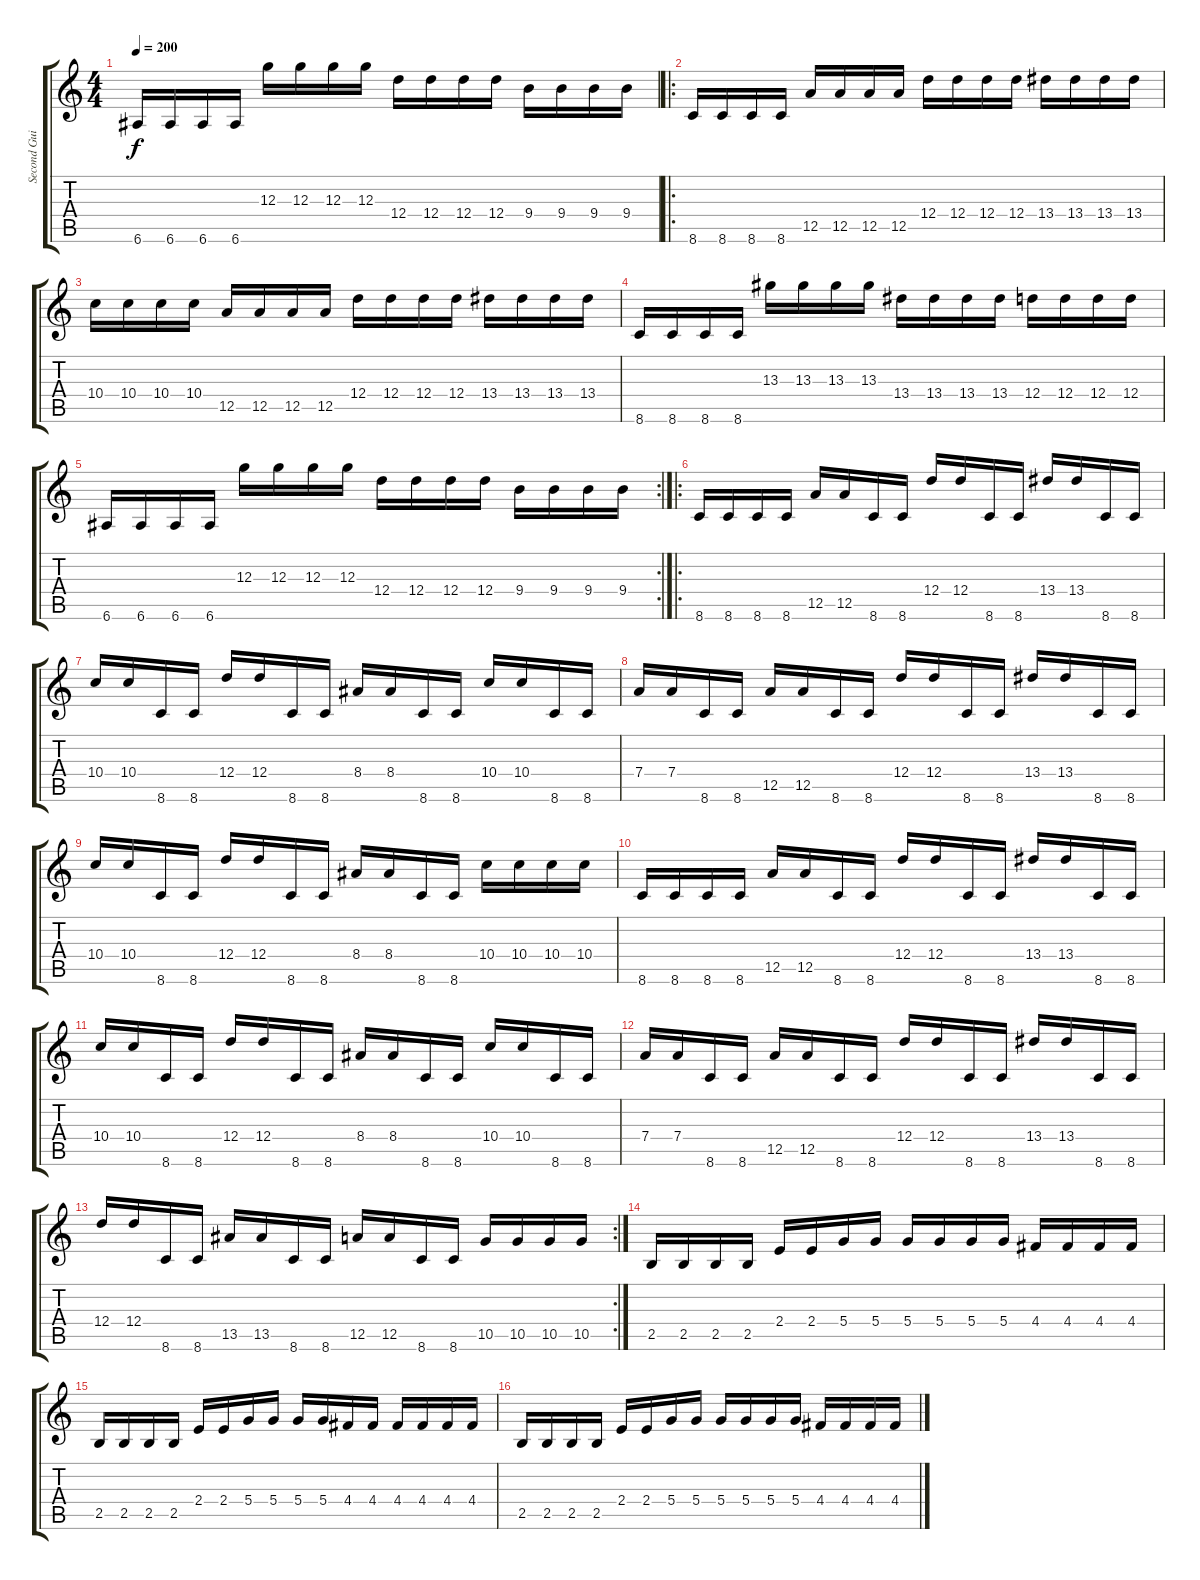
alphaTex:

\track ("Second Guitar (filler)" "Second Gui") {instrument distortionguitar}
\staff {score tabs}
\tuning (E4 B3 G3 D3 A2 E2) {hide}
\ts (4 4)
\tempo 200
\clef g2
\ks c
6.6.16{dy f} 6.6.16 6.6.16 6.6.16 12.3.16 12.3.16 12.3.16 12.3.16 12.4.16 12.4.16 12.4.16 12.4.16 9.4.16 9.4.16 9.4.16 9.4.16 |
\ro
8.6.16 8.6.16 8.6.16 8.6.16 12.5.16 12.5.16 12.5.16 12.5.16 12.4.16 12.4.16 12.4.16 12.4.16 13.4.16 13.4.16 13.4.16 13.4.16 |
10.4.16 10.4.16 10.4.16 10.4.16 12.5.16 12.5.16 12.5.16 12.5.16 12.4.16 12.4.16 12.4.16 12.4.16 13.4.16 13.4.16 13.4.16 13.4.16 |
8.6.16 8.6.16 8.6.16 8.6.16 13.3.16 13.3.16 13.3.16 13.3.16 13.4.16 13.4.16 13.4.16 13.4.16 12.4.16 12.4.16 12.4.16 12.4.16 |
\rc 2
6.6.16 6.6.16 6.6.16 6.6.16 12.3.16 12.3.16 12.3.16 12.3.16 12.4.16 12.4.16 12.4.16 12.4.16 9.4.16 9.4.16 9.4.16 9.4.16 |
\ro
8.6.16 8.6.16 8.6.16 8.6.16 12.5.16 12.5.16 8.6.16 8.6.16 12.4.16 12.4.16 8.6.16 8.6.16 13.4.16 13.4.16 8.6.16 8.6.16 |
10.4.16 10.4.16 8.6.16 8.6.16 12.4.16 12.4.16 8.6.16 8.6.16 8.4.16 8.4.16 8.6.16 8.6.16 10.4.16 10.4.16 8.6.16 8.6.16 |
7.4.16 7.4.16 8.6.16 8.6.16 12.5.16 12.5.16 8.6.16 8.6.16 12.4.16 12.4.16 8.6.16 8.6.16 13.4.16 13.4.16 8.6.16 8.6.16 |
10.4.16 10.4.16 8.6.16 8.6.16 12.4.16 12.4.16 8.6.16 8.6.16 8.4.16 8.4.16 8.6.16 8.6.16 10.4.16 10.4.16 10.4.16 10.4.16 |
8.6.16 8.6.16 8.6.16 8.6.16 12.5.16 12.5.16 8.6.16 8.6.16 12.4.16 12.4.16 8.6.16 8.6.16 13.4.16 13.4.16 8.6.16 8.6.16 |
10.4.16 10.4.16 8.6.16 8.6.16 12.4.16 12.4.16 8.6.16 8.6.16 8.4.16 8.4.16 8.6.16 8.6.16 10.4.16 10.4.16 8.6.16 8.6.16 |
7.4.16 7.4.16 8.6.16 8.6.16 12.5.16 12.5.16 8.6.16 8.6.16 12.4.16 12.4.16 8.6.16 8.6.16 13.4.16 13.4.16 8.6.16 8.6.16 |
\rc 2
12.4.16 12.4.16 8.6.16 8.6.16 13.5.16 13.5.16 8.6.16 8.6.16 12.5.16 12.5.16 8.6.16 8.6.16 10.5.16 10.5.16 10.5.16 10.5.16 |
2.5.16 2.5.16 2.5.16 2.5.16 2.4.16 2.4.16 5.4.16 5.4.16 5.4.16 5.4.16 5.4.16 5.4.16 4.4.16 4.4.16 4.4.16 4.4.16 |
2.5.16 2.5.16 2.5.16 2.5.16 2.4.16 2.4.16 5.4.16 5.4.16 5.4.16 5.4.16 4.4.16 4.4.16 4.4.16 4.4.16 4.4.16 4.4.16 |
2.5.16 2.5.16 2.5.16 2.5.16 2.4.16 2.4.16 5.4.16 5.4.16 5.4.16 5.4.16 5.4.16 5.4.16 4.4.16 4.4.16 4.4.16 4.4.16
